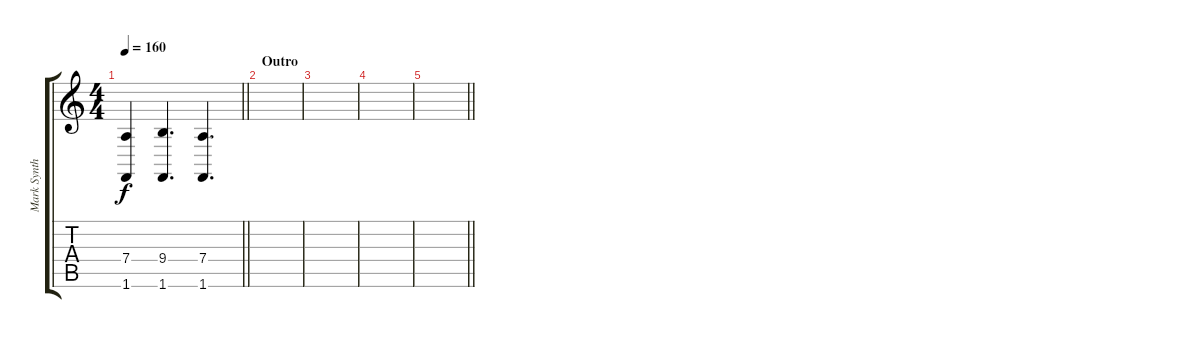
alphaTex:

\track ("Mark Synth" "Mark Synth") {instrument lead8bassandlead}
\staff {score tabs}
\tuning (E4 B3 G3 D3 A2 E2) {hide}
\ts (4 4)
\tempo 160
\clef g2
\barLineRight lightlight
\ks c
(7.4 1.6).4{dy f} (9.4 1.6).4{d} (7.4 1.6).4{d} |
\section ("" "Outro")
|
|
|
\barLineRight lightlight
